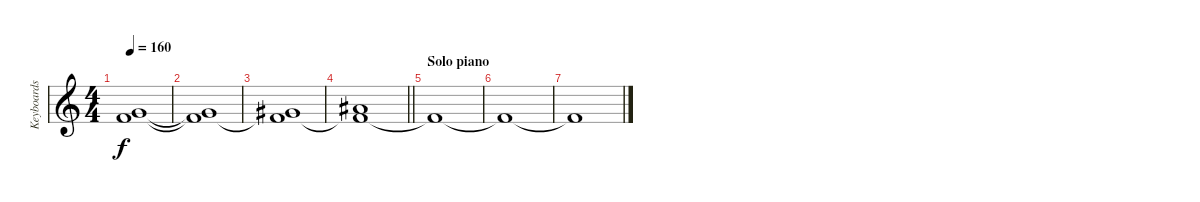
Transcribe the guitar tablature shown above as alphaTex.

\track ("Keyboards" "Keyboards") {instrument lead6voice}
\staff {score}
\tuning (E4 B3 G3 D3 A2 E2) {hide}
\ts (4 4)
\tempo 160
\clef g2
\ks c
(1.1{t} 8.2{t}).1{dy f} |
(1.1{t} 8.2{t}).1 |
(1.1{t} 9.2).1 |
\barLineRight lightlight
(1.1{t} 11.2).1 |
\section ("" "Solo piano")
1.1{t}.1 |
1.1{t}.1 |
1.1{t}.1
